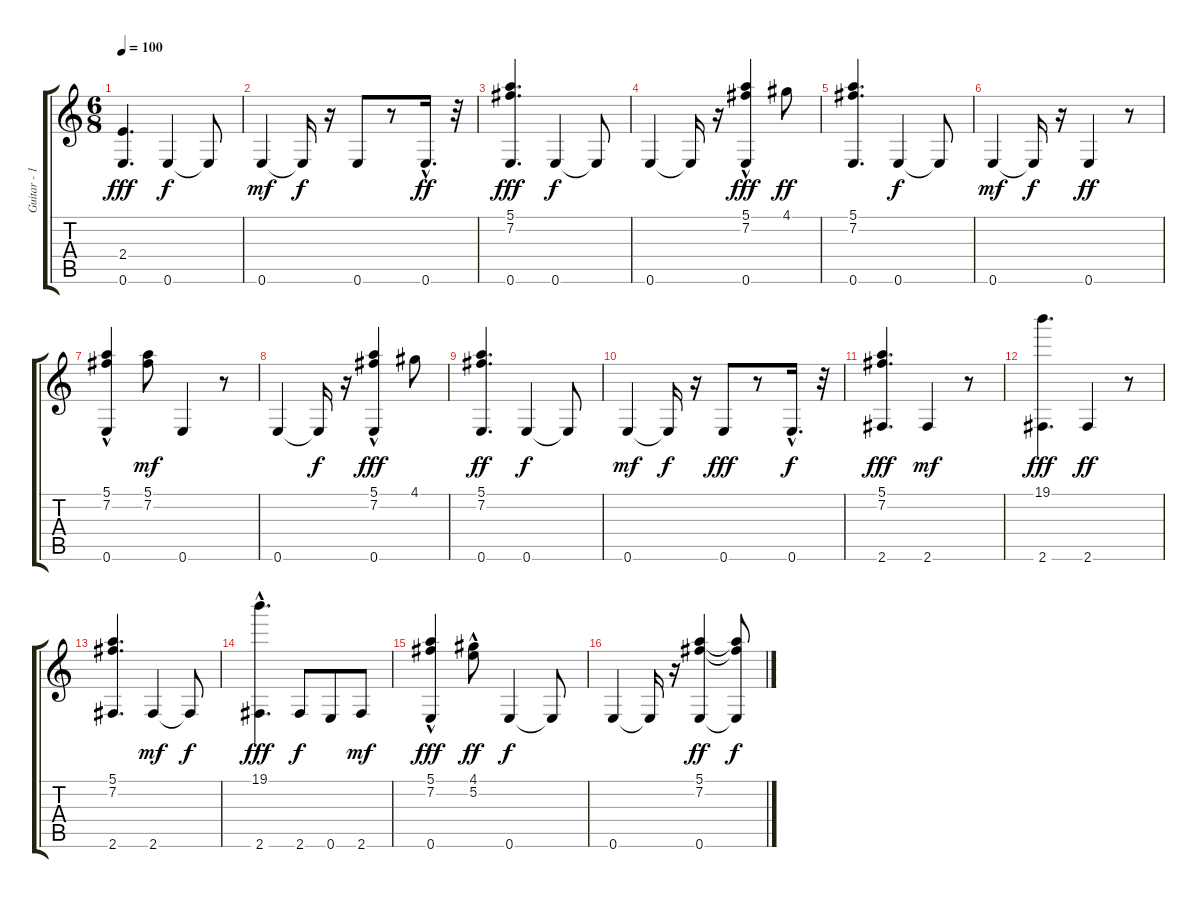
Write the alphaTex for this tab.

\track ("Guitar - 1" "Guitar - 1") {instrument electricguitarjazz}
\staff {score tabs}
\tuning (E4 B3 G3 D3 A2 E2) {hide}
\ts (6 8)
\tempo 100
\clef g2
\ks c
(2.4 0.6).4{d dy fff} 0.6.4{dy f} 0.6{t}.8 |
0.6.4{dy mf} 0.6{t}.16{dy f} r.16 0.6.8 r.8 0.6{hac}.16{d dy ff} r.32 |
(5.1 7.2 0.6).4{d dy fff} 0.6.4{dy f} 0.6{t}.8 |
0.6.4 0.6{t}.16 r.16 (5.1{hac} 7.2 0.6).4{dy fff} 4.1.8{dy ff} |
(5.1 7.2 0.6).4{d} 0.6.4{dy f} 0.6{t}.8 |
0.6.4{dy mf} 0.6{t}.16{dy f} r.16 0.6.4{dy ff} r.8 |
(5.1{hac} 7.2{hac} 0.6).4 (5.1 7.2).8{dy mf} 0.6.4 r.8 |
0.6.4 0.6{t}.16{dy f} r.16 (5.1{hac} 7.2{hac} 0.6).4{dy fff} 4.1.8 |
(5.1 7.2 0.6).4{d dy ff} 0.6.4{dy f} 0.6{t}.8 |
0.6.4{dy mf} 0.6{t}.16{dy f} r.16 0.6.8{dy fff} r.8 0.6{hac}.16{d dy f} r.32 |
(5.1 7.2 2.6).4{d dy fff} 2.6.4{dy mf} r.8 |
(19.1 2.6).4{d dy fff} 2.6.4{dy ff} r.8 |
(5.1 7.2 2.6).4{d} 2.6.4{dy mf} 2.6{t}.8{dy f} |
(19.1{hac} 2.6).4{d dy fff} 2.6.8{dy f} 0.6.8 2.6.8{dy mf} |
(5.1{hac} 7.2{hac} 0.6).4{dy fff} (4.1{hac} 5.2{hac}).8{dy ff} 0.6.4{dy f} 0.6{t}.8 |
0.6.4 0.6{t}.16 r.16 (5.1 7.2 0.6).4{dy ff} (5.1{t} 7.2{t} 0.6{t}).8{dy f}
